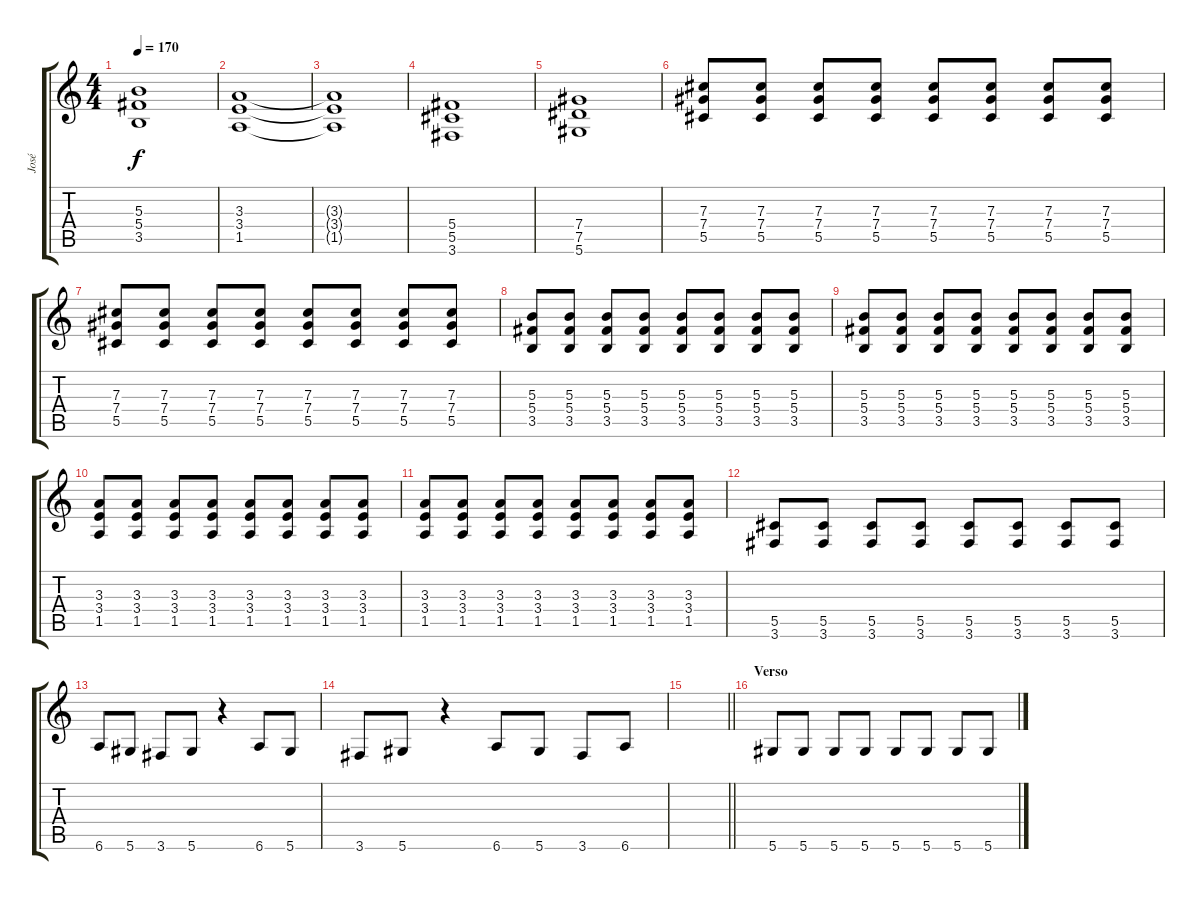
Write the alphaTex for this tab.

\track ("José" "José") {instrument overdrivenguitar}
\staff {score tabs}
\tuning (Eb4 Bb3 Gb3 Db3 Ab2 Eb2) {hide}
\ts (4 4)
\tempo 170
\clef g2
\ks c
(5.3{t} 5.4{t} 3.5{t}).1{dy f} |
(3.3 3.4 1.5).1 |
(3.3{t} 3.4{t} 1.5{t}).1 |
(5.4 5.5 3.6).1 |
(7.4 7.5 5.6).1 |
(7.3 7.4 5.5).8 (7.3 7.4 5.5).8 (7.3 7.4 5.5).8 (7.3 7.4 5.5).8 (7.3 7.4 5.5).8 (7.3 7.4 5.5).8 (7.3 7.4 5.5).8 (7.3 7.4 5.5).8 |
(7.3 7.4 5.5).8 (7.3 7.4 5.5).8 (7.3 7.4 5.5).8 (7.3 7.4 5.5).8 (7.3 7.4 5.5).8 (7.3 7.4 5.5).8 (7.3 7.4 5.5).8 (7.3 7.4 5.5).8 |
(5.3 5.4 3.5).8 (5.3 5.4 3.5).8 (5.3 5.4 3.5).8 (5.3 5.4 3.5).8 (5.3 5.4 3.5).8 (5.3 5.4 3.5).8 (5.3 5.4 3.5).8 (5.3 5.4 3.5).8 |
(5.3 5.4 3.5).8 (5.3 5.4 3.5).8 (5.3 5.4 3.5).8 (5.3 5.4 3.5).8 (5.3 5.4 3.5).8 (5.3 5.4 3.5).8 (5.3 5.4 3.5).8 (5.3 5.4 3.5).8 |
(3.3 3.4 1.5).8 (3.3 3.4 1.5).8 (3.3 3.4 1.5).8 (3.3 3.4 1.5).8 (3.3 3.4 1.5).8 (3.3 3.4 1.5).8 (3.3 3.4 1.5).8 (3.3 3.4 1.5).8 |
(3.3 3.4 1.5).8 (3.3 3.4 1.5).8 (3.3 3.4 1.5).8 (3.3 3.4 1.5).8 (3.3 3.4 1.5).8 (3.3 3.4 1.5).8 (3.3 3.4 1.5).8 (3.3 3.4 1.5).8 |
(5.5 3.6).8 (5.5 3.6).8 (5.5 3.6).8 (5.5 3.6).8 (5.5 3.6).8 (5.5 3.6).8 (5.5 3.6).8 (5.5 3.6).8 |
6.6.8 5.6.8 3.6.8 5.6.8 r.4 6.6.8 5.6.8 |
3.6.8 5.6.8 r.4 6.6.8 5.6.8 3.6.8 6.6.8 |
\barLineRight lightlight
|
\section ("" "Verso")
5.6.8 5.6.8 5.6.8 5.6.8 5.6.8 5.6.8 5.6.8 5.6.8
